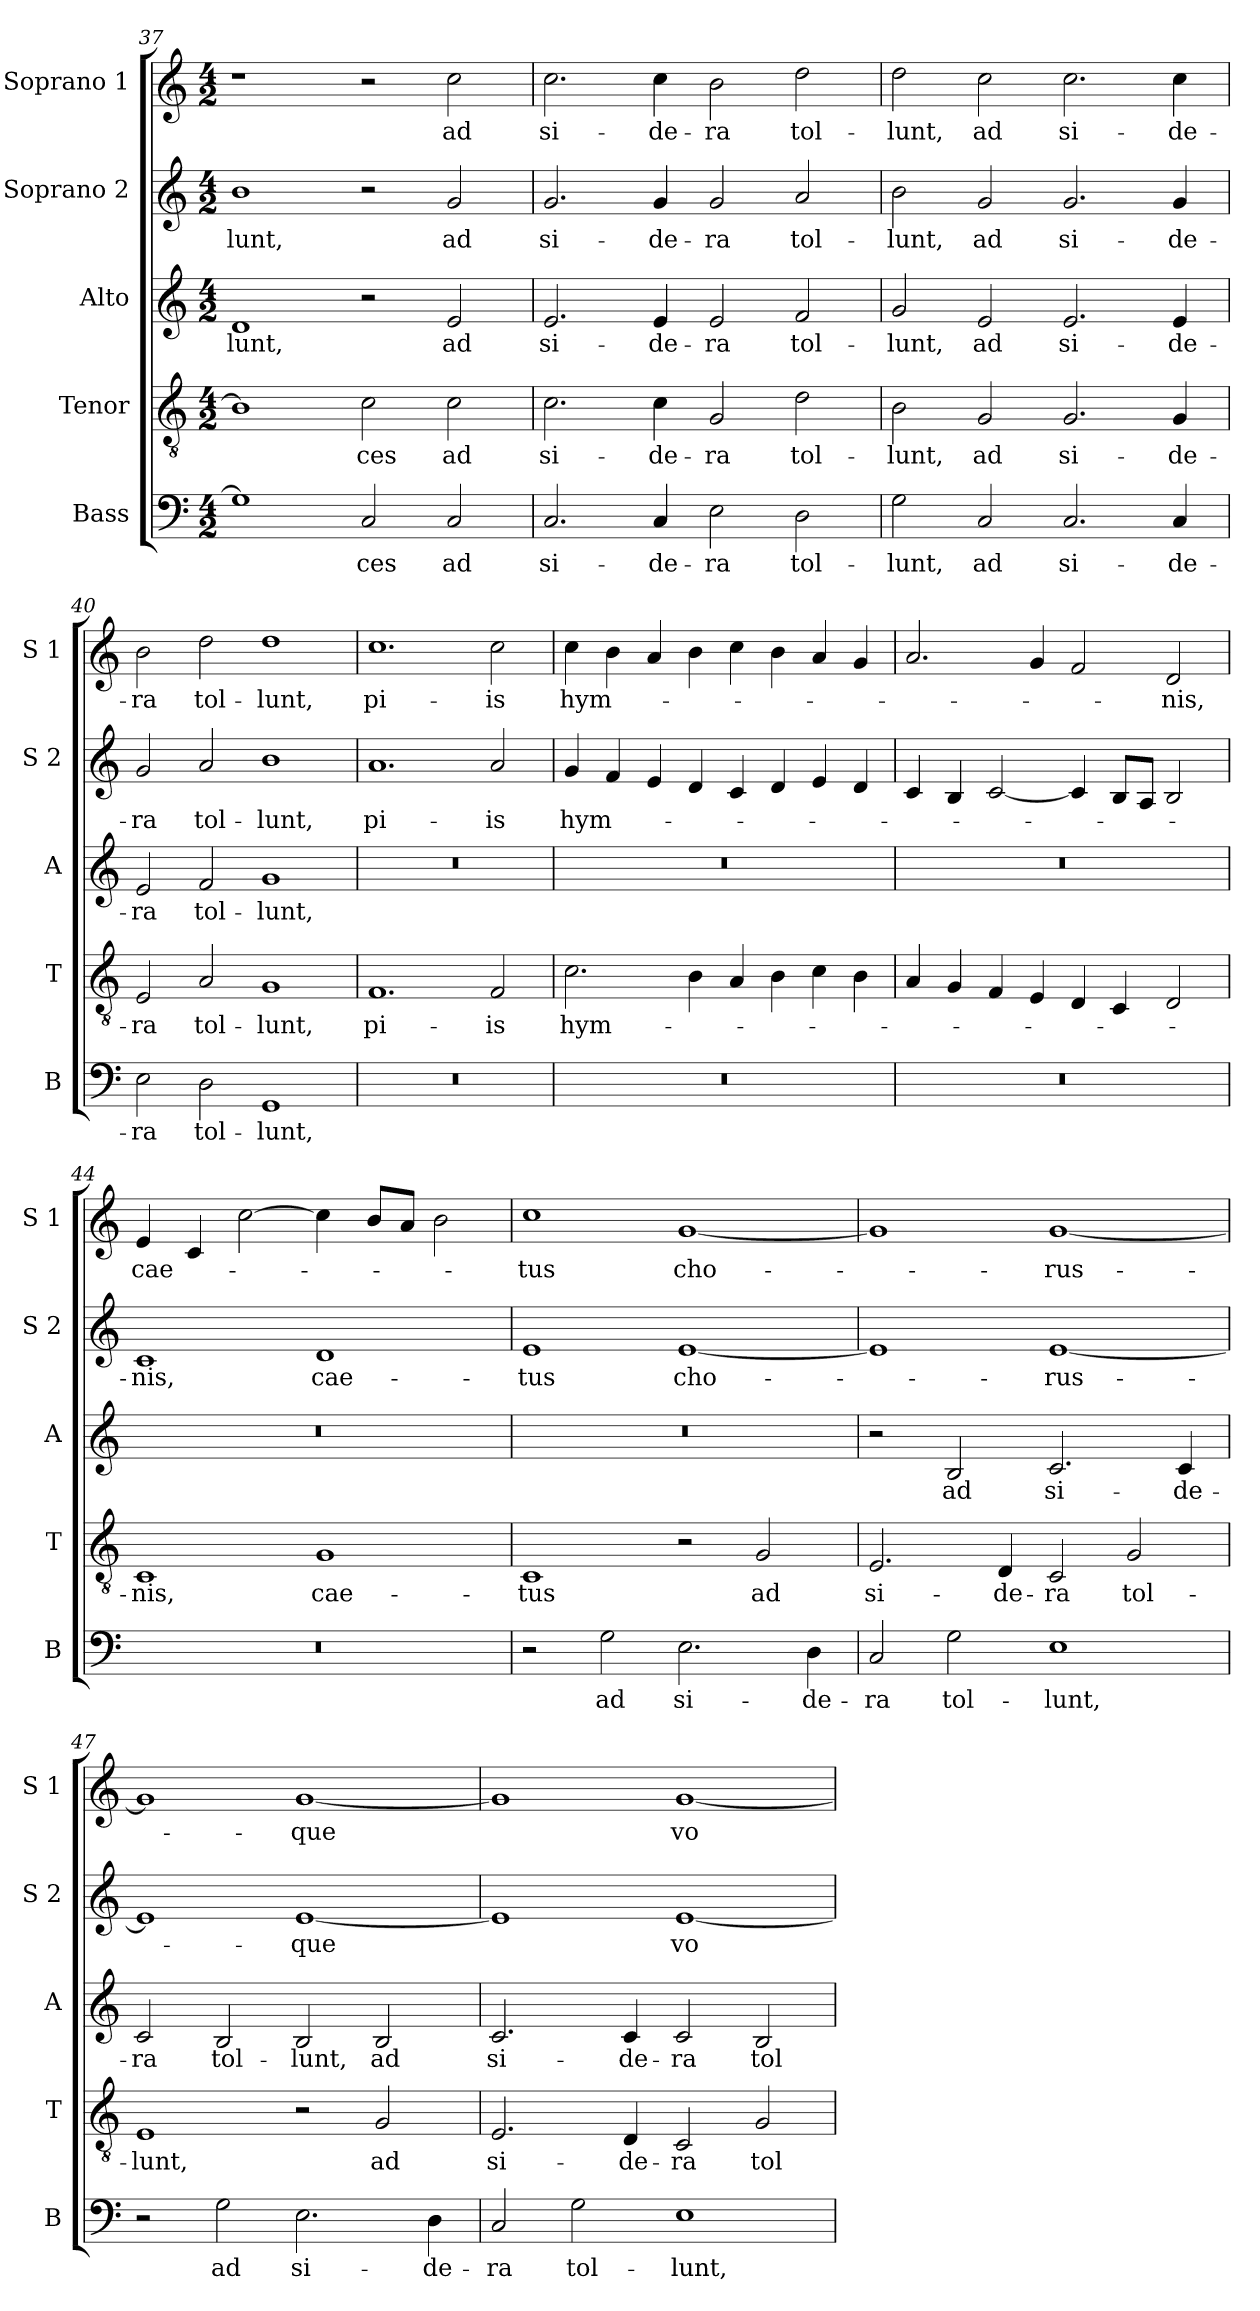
**kern	**text	**kern	**text	**kern	**text	**kern	**text	**kern	**text
*part5	*part5	*part4	*part4	*part3	*part3	*part2	*part2	*part1	*part1
*staff5	*staff5	*staff4	*staff4	*staff3	*staff3	*staff2	*staff2	*staff1	*staff1
*I"Bass	*	*I"Tenor	*	*I"Alto	*	*I"Soprano 2	*	*I"Soprano 1	*
*I'B	*	*I'T	*	*I'A	*	*I'S 2	*	*I'S 1	*
!!LO:LB:g=z
*clefF4	*	*clefGv2	*	*clefG2	*	*clefG2	*	*clefG2	*
*k[]	*	*k[]	*	*k[]	*	*k[]	*	*k[]	*
*C:	*	*C:	*	*C:	*	*C:	*	*C:	*
*M4/2	*	*M4/2	*	*M4/2	*	*M4/2	*	*M4/2	*
=37	=37	=37	=37	=37	=37	=37	=37	=37	=37
!	!	!	!	!	!LO:LY:b	!	!LO:LY:b	!	!
1G]	.	1B]	.	1d	-lunt,	1b	-lunt,	1r	.
!	!LO:LY:b	!	!LO:LY:b	!	!	!	!	!	!
2C/	-ces	2c\	-ces	2r	.	2r	.	2r	.
!	!LO:LY:b	!	!LO:LY:b	!	!LO:LY:b	!	!LO:LY:b	!	!LO:LY:b
2C/	ad	2c\	ad	2e/	ad	2g/	ad	2cc\	ad
=38	=38	=38	=38	=38	=38	=38	=38	=38	=38
!	!LO:LY:b	!	!LO:LY:b	!	!LO:LY:b	!	!LO:LY:b	!	!LO:LY:b
2.C/	si-	2.c\	si-	2.e/	si-	2.g/	si-	2.cc\	si-
!	!LO:LY:b	!	!LO:LY:b	!	!LO:LY:b	!	!LO:LY:b	!	!LO:LY:b
4C/	-de-	4c\	-de-	4e/	-de-	4g/	-de-	4cc\	-de-
!	!LO:LY:b	!	!LO:LY:b	!	!LO:LY:b	!	!LO:LY:b	!	!LO:LY:b
2E\	-ra	2G/	-ra	2e/	-ra	2g/	-ra	2b\	-ra
!	!LO:LY:b	!	!LO:LY:b	!	!LO:LY:b	!	!LO:LY:b	!	!LO:LY:b
2D\	tol-	2d\	tol-	2f/	tol-	2a/	tol-	2dd\	tol-
=39	=39	=39	=39	=39	=39	=39	=39	=39	=39
!	!LO:LY:b	!	!LO:LY:b	!	!LO:LY:b	!	!LO:LY:b	!	!LO:LY:b
2G\	-lunt,	2B\	-lunt,	2g/	-lunt,	2b\	-lunt,	2dd\	-lunt,
!	!LO:LY:b	!	!LO:LY:b	!	!LO:LY:b	!	!LO:LY:b	!	!LO:LY:b
2C/	ad	2G/	ad	2e/	ad	2g/	ad	2cc\	ad
!	!LO:LY:b	!	!LO:LY:b	!	!LO:LY:b	!	!LO:LY:b	!	!LO:LY:b
2.C/	si-	2.G/	si-	2.e/	si-	2.g/	si-	2.cc\	si-
!	!LO:LY:b	!	!LO:LY:b	!	!LO:LY:b	!	!LO:LY:b	!	!LO:LY:b
4C/	-de-	4G/	-de-	4e/	-de-	4g/	-de-	4cc\	-de-
=40	=40	=40	=40	=40	=40	=40	=40	=40	=40
!	!LO:LY:b	!	!LO:LY:b	!	!LO:LY:b	!	!LO:LY:b	!	!LO:LY:b
2E\	-ra	2E/	-ra	2e/	-ra	2g/	-ra	2b\	-ra
!	!LO:LY:b	!	!LO:LY:b	!	!LO:LY:b	!	!LO:LY:b	!	!LO:LY:b
2D\	tol-	2A/	tol-	2f/	tol-	2a/	tol-	2dd\	tol-
!	!LO:LY:b	!	!LO:LY:b	!	!LO:LY:b	!	!LO:LY:b	!	!LO:LY:b
1GG	-lunt,	1G	-lunt,	1g	-lunt,	1b	-lunt,	1dd	-lunt,
=41	=41	=41	=41	=41	=41	=41	=41	=41	=41
!	!	!	!LO:LY:b	!	!	!	!LO:LY:b	!	!LO:LY:b
0r	.	1.F	pi-	0r	.	1.a	pi-	1.cc	pi-
!	!	!	!LO:LY:b	!	!	!	!LO:LY:b	!	!LO:LY:b
.	.	2F/	-is	.	.	2a/	-is	2cc\	-is
=42	=42	=42	=42	=42	=42	=42	=42	=42	=42
!	!	!	!LO:LY:b	!	!	!	!LO:LY:b	!	!LO:LY:b
0r	.	2.c\	hym-	0r	.	4g/	hym-	4cc\	hym-
.	.	.	.	.	.	4f/	.	4b\	.
.	.	.	.	.	.	4e/	.	4a/	.
.	.	4B\	.	.	.	4d/	.	4b\	.
.	.	4A/	.	.	.	4c/	.	4cc\	.
.	.	4B\	.	.	.	4d/	.	4b\	.
.	.	4c\	.	.	.	4e/	.	4a/	.
.	.	4B\	.	.	.	4d/	.	4g/	.
!!LO:LB:g=z
=43	=43	=43	=43	=43	=43	=43	=43	=43	=43
0r	.	4A/	.	0r	.	4c/	.	2.a/	.
.	.	4G/	.	.	.	4B/	.	.	.
.	.	4F/	.	.	.	[2c/	.	.	.
.	.	4E/	.	.	.	.	.	4g/	.
.	.	4D/	.	.	.	4c/]	.	2f/	.
.	.	4C/	.	.	.	8B/L	.	.	.
.	.	.	.	.	.	8A/J	.	.	.
!	!	!	!	!	!	!	!	!	!LO:LY:b
.	.	2D/	.	.	.	2B/	.	2d/	-nis,
=44	=44	=44	=44	=44	=44	=44	=44	=44	=44
!	!	!	!LO:LY:b	!	!	!	!LO:LY:b	!	!LO:LY:b
0r	.	1C	-nis,	0r	.	1c	-nis,	4e/	cae-
.	.	.	.	.	.	.	.	4c/	.
.	.	.	.	.	.	.	.	[2cc\	.
!	!	!	!LO:LY:b	!	!	!	!LO:LY:b	!	!
.	.	1G	cae-	.	.	1d	cae-	4cc\]	.
.	.	.	.	.	.	.	.	8b/L	.
.	.	.	.	.	.	.	.	8a/J	.
.	.	.	.	.	.	.	.	2b\	.
=45	=45	=45	=45	=45	=45	=45	=45	=45	=45
!	!	!	!LO:LY:b	!	!	!	!LO:LY:b	!	!LO:LY:b
2r	.	1C	-tus	0r	.	1e	-tus	1cc	-tus
!	!LO:LY:b	!	!	!	!	!	!	!	!
2G\	ad	.	.	.	.	.	.	.	.
!	!LO:LY:b	!	!	!	!	!	!LO:LY:b	!	!LO:LY:b
2.E\	si-	2r	.	.	.	[1e	cho-	[1g	cho-
!	!	!	!LO:LY:b	!	!	!	!	!	!
.	.	2G/	ad	.	.	.	.	.	.
!	!LO:LY:b	!	!	!	!	!	!	!	!
4D\	-de-	.	.	.	.	.	.	.	.
=46	=46	=46	=46	=46	=46	=46	=46	=46	=46
!	!LO:LY:b	!	!LO:LY:b	!	!	!	!	!	!
2C/	-ra	2.E/	si-	2r	.	1e]	.	1g]	.
!	!LO:LY:b	!	!	!	!LO:LY:b	!	!	!	!
2G\	tol-	.	.	2B/	ad	.	.	.	.
!	!	!	!LO:LY:b	!	!	!	!	!	!
.	.	4D/	-de-	.	.	.	.	.	.
!	!LO:LY:b	!	!LO:LY:b	!	!LO:LY:b	!	!LO:LY:b	!	!LO:LY:b
1E	-lunt,	2C/	-ra	2.c/	si-	[1e	-rus-	[1g	-rus-
!	!	!	!LO:LY:b	!	!	!	!	!	!
.	.	2G/	tol-	.	.	.	.	.	.
!	!	!	!	!	!LO:LY:b	!	!	!	!
.	.	.	.	4c/	-de-	.	.	.	.
=47	=47	=47	=47	=47	=47	=47	=47	=47	=47
!	!	!	!LO:LY:b	!	!LO:LY:b	!	!	!	!
2r	.	1E	-lunt,	2c/	-ra	1e]	.	1g]	.
!	!LO:LY:b	!	!	!	!LO:LY:b	!	!	!	!
2G\	ad	.	.	2B/	tol-	.	.	.	.
!	!LO:LY:b	!	!	!	!LO:LY:b	!	!LO:LY:b	!	!LO:LY:b
2.E\	si-	2r	.	2B/	-lunt,	[1e	-que	[1g	-que
!	!	!	!LO:LY:b	!	!LO:LY:b	!	!	!	!
.	.	2G/	ad	2B/	ad	.	.	.	.
!	!LO:LY:b	!	!	!	!	!	!	!	!
4D\	-de-	.	.	.	.	.	.	.	.
=48	=48	=48	=48	=48	=48	=48	=48	=48	=48
!	!LO:LY:b	!	!LO:LY:b	!	!LO:LY:b	!	!	!	!
2C/	-ra	2.E/	si-	2.c/	si-	1e]	.	1g]	.
!	!LO:LY:b	!	!	!	!	!	!	!	!
2G\	tol-	.	.	.	.	.	.	.	.
!	!	!	!LO:LY:b	!	!LO:LY:b	!	!	!	!
.	.	4D/	-de-	4c/	-de-	.	.	.	.
!	!LO:LY:b	!	!LO:LY:b	!	!LO:LY:b	!	!LO:LY:b	!	!LO:LY:b
1E	-lunt,	2C/	-ra	2c/	-ra	[1e	vo-	[1g	vo-
!	!	!	!LO:LY:b	!	!LO:LY:b	!	!	!	!
.	.	2G/	tol-	2B/	tol-	.	.	.	.
=	=	=	=	=	=	=	=	=	=
*-	*-	*-	*-	*-	*-	*-	*-	*-	*-
